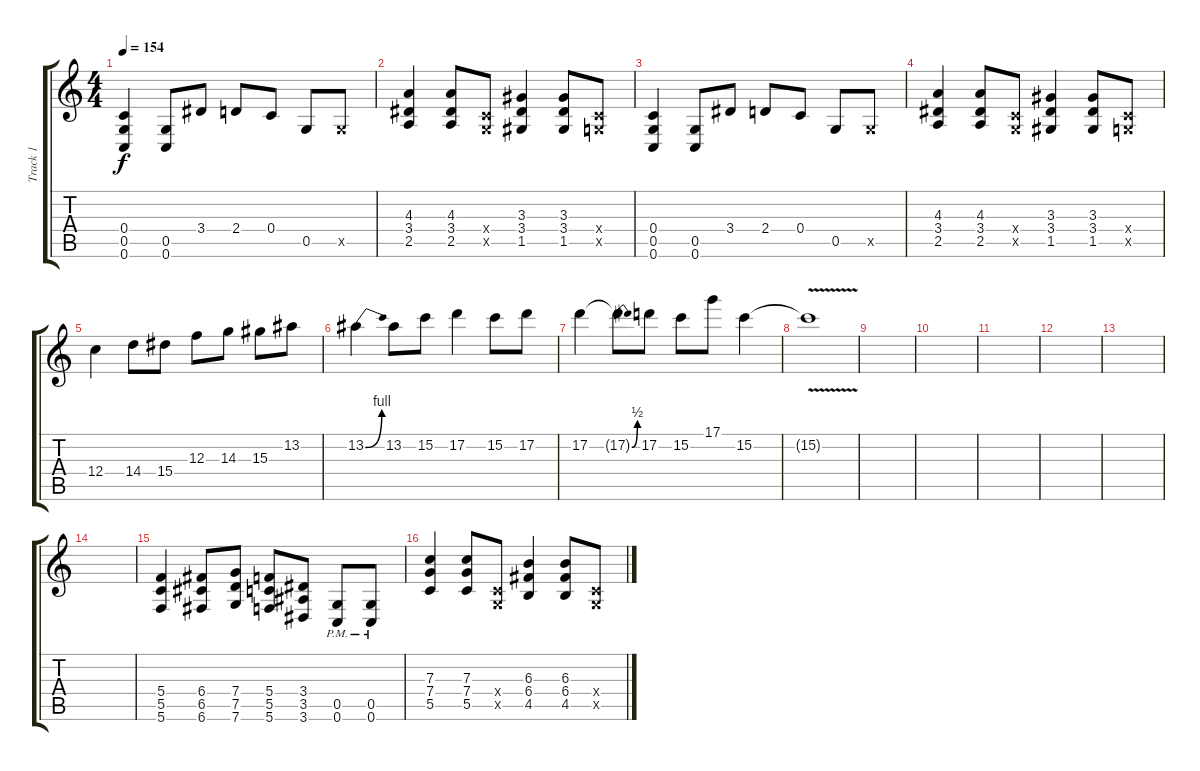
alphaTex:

\track ("Track 1" "Track 1") {instrument distortionguitar}
\staff {score tabs}
\tuning (D4 A3 F3 C3 G2 C2) {hide}
\ts (4 4)
\tempo 154
\clef g2
\ks c
(0.4 0.5 0.6).4{dy f} (0.5 0.6).8 3.4.8 2.4.8 0.4.8 0.5.8 0.5{x}.8 |
(4.3 3.4 2.5).4 (4.3 3.4 2.5).8 (0.4{x} 0.5{x}).8 (3.3 3.4 1.5).4 (3.3 3.4 1.5).8 (0.4{x} 0.5{x}).8 |
(0.4 0.5 0.6).4 (0.5 0.6).8 3.4.8 2.4.8 0.4.8 0.5.8 0.5{x}.8 |
(4.3 3.4 2.5).4 (4.3 3.4 2.5).8 (0.4{x} 0.5{x}).8 (3.3 3.4 1.5).4 (3.3 3.4 1.5).8 (0.4{x} 0.5{x}).8 |
12.4.4 14.4.8 15.4.8 12.3.8 14.3.8 15.3.8 13.2.8 |
13.2{be (bend 0 0 60 4)}.4 13.2.8 15.2.8 17.2.4 15.2.8 17.2.8 |
17.2.4 17.2{be (bend 0 0 60 2) t}.8 17.2.8 15.2.8 17.1.8 15.2.4 |
15.2{v t}.1 |
|
|
|
|
|
|
(5.4 5.5 5.6).4 (6.4 6.5 6.6).8 (7.4 7.5 7.6).8 (5.4 5.5 5.6).8 (3.4 3.5 3.6).8 (0.5{pm} 0.6{pm}).8 (0.5{pm} 0.6{pm}).8 |
(7.3 7.4 5.5).4 (7.3 7.4 5.5).8 (0.4{x} 0.5{x}).8 (6.3 6.4 4.5).4 (6.3 6.4 4.5).8 (0.4{x} 0.5{x}).8
